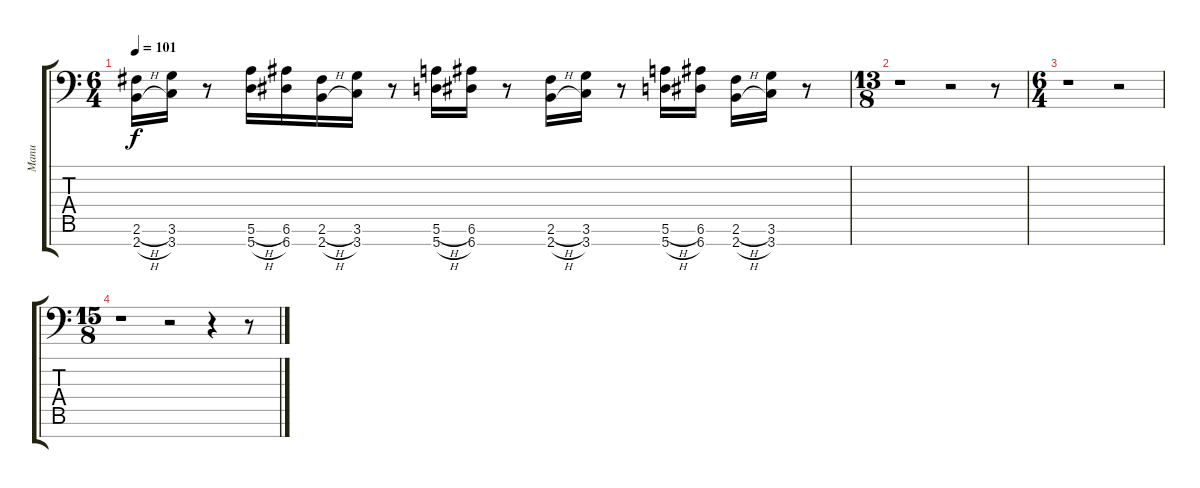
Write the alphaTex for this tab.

\track ("Manu" "Manu") {instrument overdrivenguitar}
\staff {score tabs}
\tuning (E4 B3 G3 D3 A2 E2 A1) {hide}
\ts (6 4)
\tempo 101
\clef f4
\ks c
(2.6{h} 2.7{h}).16{dy f} (3.6 3.7).16 r.8 (5.6{h} 5.7{h}).16 (6.6 6.7).16 (2.6{h} 2.7{h}).16 (3.6 3.7).16 r.8 (5.6{h} 5.7{h}).16 (6.6 6.7).16 r.8 (2.6{h} 2.7{h}).16 (3.6 3.7).16 r.8 (5.6{h} 5.7{h}).16 (6.6 6.7).16 (2.6{h} 2.7{h}).16 (3.6 3.7).16 r.8 |
\ts (13 8)
r.1 r.2 r.8 |
\ts (6 4)
r.1 r.2 |
\ts (15 8)
r.1 r.2 r.4 r.8
